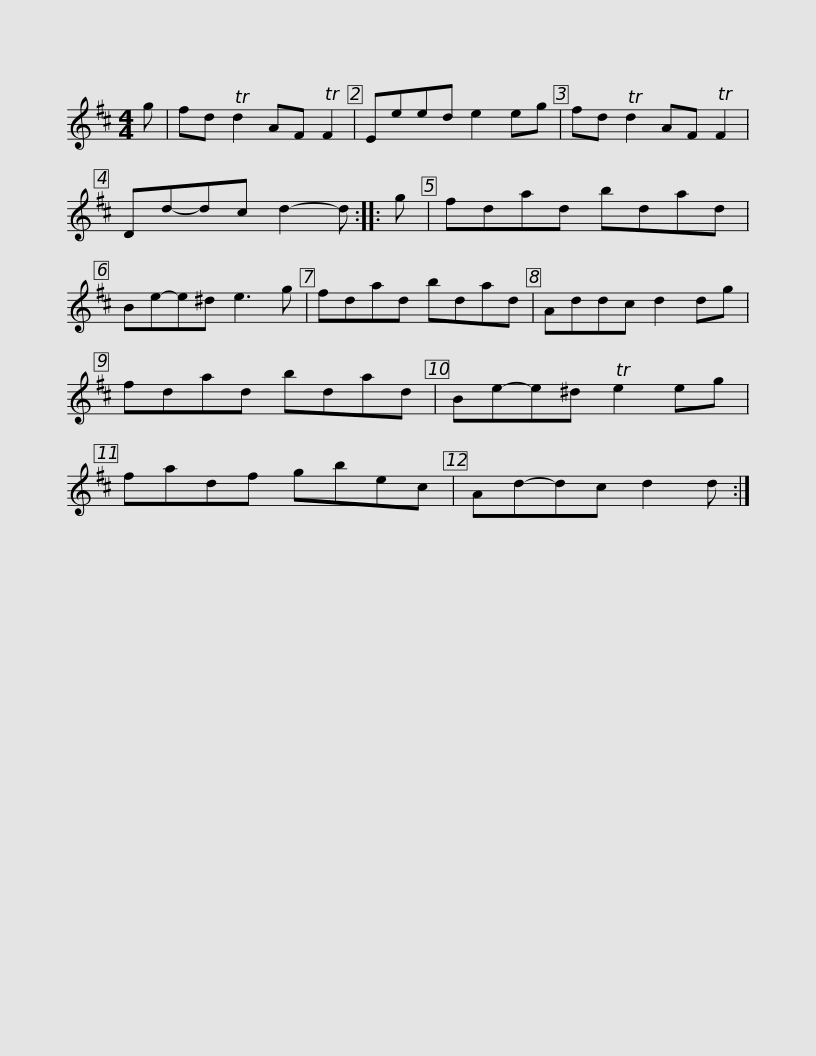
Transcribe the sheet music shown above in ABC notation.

X:1
L:1/8
M:4/4
I:linebreak $
K:D
V:1 treble
V:1
 g | fd Td2 AF TF2 | Eeed e2 eg | fd Td2 AF TF2 | Dd-dc d2- d :: %5
 g | fdad bdad |$ Be-e^d e3 g | fdad bdad | Addc d2 dg | %10
 fdad bdad | Be-e^d Te2 eg |$ fadf gbec | Ad-dc d2 d :| %14
